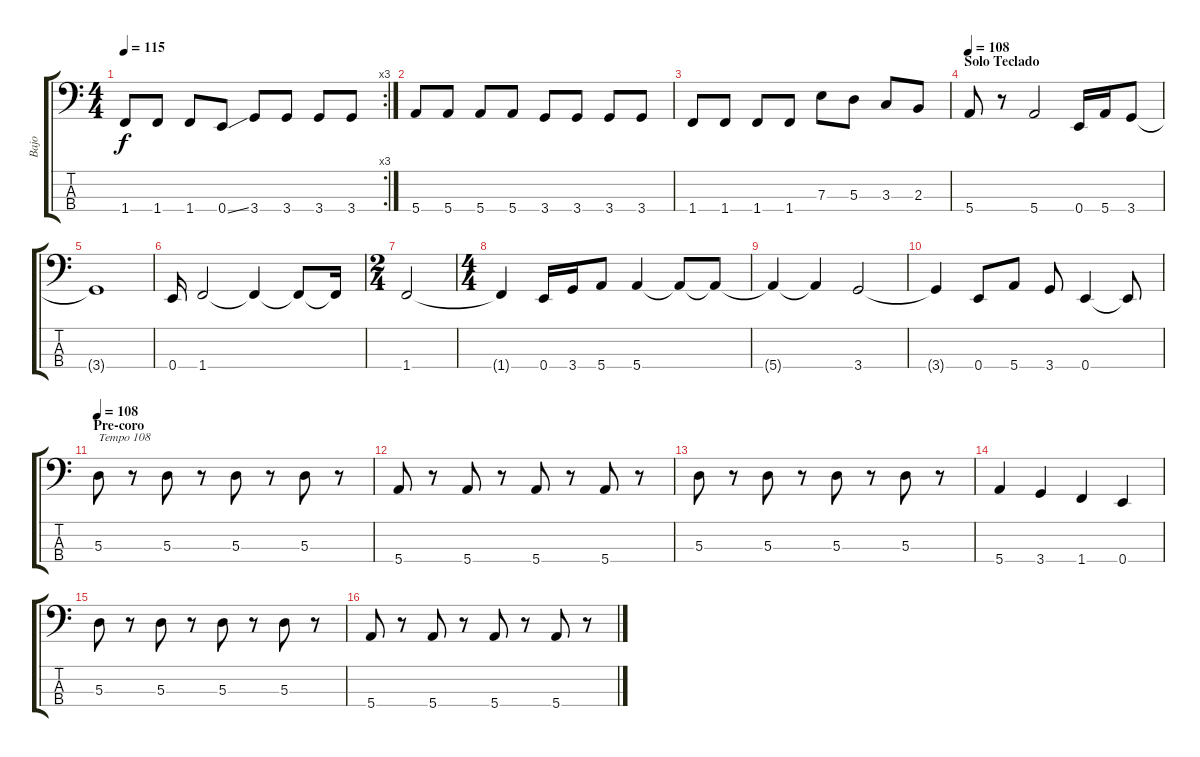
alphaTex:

\track ("Bajo" "Bajo") {instrument synthbass2}
\staff {score tabs}
\tuning (G2 D2 A1 E1) {hide}
\rc 3
\ts (4 4)
\tempo 115
\clef f4
\ks c
1.4.8{dy f} 1.4.8 1.4.8 0.4{ss}.8 3.4.8 3.4.8 3.4.8 3.4.8 |
5.4.8 5.4.8 5.4.8 5.4.8 3.4.8 3.4.8 3.4.8 3.4.8 |
1.4.8 1.4.8 1.4.8 1.4.8 7.3.8 5.3.8 3.3.8 2.3.8 |
\section ("" "Solo Teclado")
\tempo 108
5.4.8 r.8 5.4.2 0.4.16 5.4.16 3.4.8 |
3.4{t}.1 |
0.4.16 1.4.2 1.4{t}.4 1.4{t}.8 1.4{t}.16 |
\ts (2 4)
1.4.2 |
\ts (4 4)
1.4{t}.4 0.4.16 3.4.16 5.4.8 5.4.4 5.4{t}.8 5.4{t}.8 |
5.4{t}.4 5.4{t}.4 3.4.2 |
3.4{t}.4 0.4.8 5.4.8 3.4.8 0.4.4 0.4{t}.8 |
\section ("" "Pre-coro")
\tempo 108
5.3.8{txt "Tempo 108"} r.8 5.3.8 r.8 5.3.8 r.8 5.3.8 r.8 |
5.4.8 r.8 5.4.8 r.8 5.4.8 r.8 5.4.8 r.8 |
5.3.8 r.8 5.3.8 r.8 5.3.8 r.8 5.3.8 r.8 |
5.4.4 3.4.4 1.4.4 0.4.4 |
5.3.8 r.8 5.3.8 r.8 5.3.8 r.8 5.3.8 r.8 |
5.4.8 r.8 5.4.8 r.8 5.4.8 r.8 5.4.8 r.8
